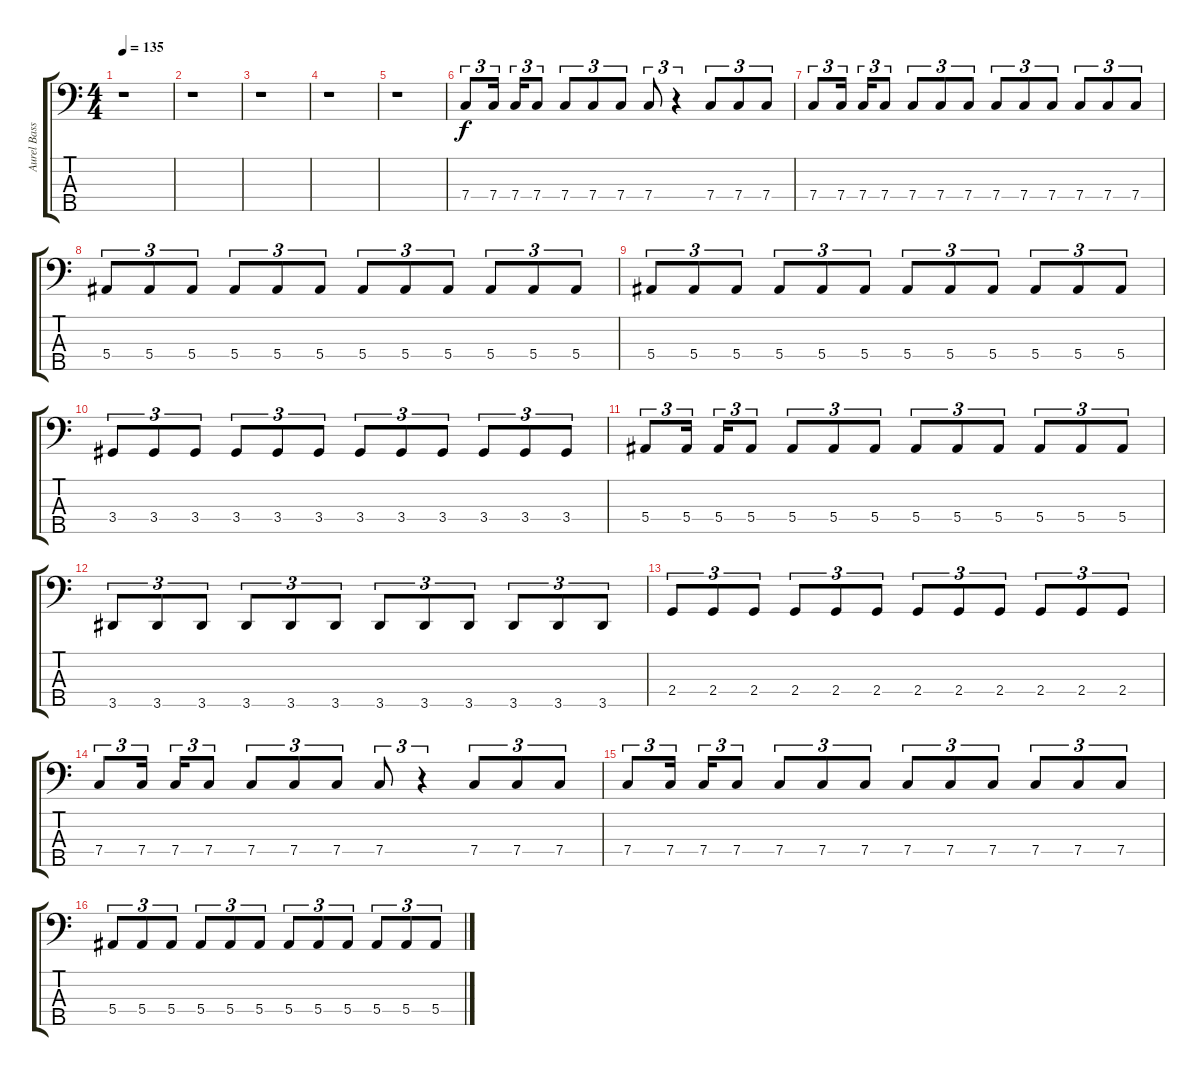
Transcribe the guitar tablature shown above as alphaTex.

\track ("Aurel Bass" "Aurel Bass") {instrument electricbassfinger}
\staff {score tabs}
\tuning (Ab2 Eb2 Bb1 F1 C1) {hide}
\ts (4 4)
\tempo 135
\clef f4
\ks c
r.1{dy f} |
r.1 |
r.1 |
r.1 |
r.1 |
7.4.8{tu (3 2)} 7.4.16{tu (3 2)} 7.4.16{tu (3 2)} 7.4.8{tu (3 2)} 7.4.8{tu (3 2)} 7.4.8{tu (3 2)} 7.4.8{tu (3 2)} 7.4.8{tu (3 2)} r.4{tu (3 2)} 7.4.8{tu (3 2)} 7.4.8{tu (3 2)} 7.4.8{tu (3 2)} |
7.4.8{tu (3 2)} 7.4.16{tu (3 2)} 7.4.16{tu (3 2)} 7.4.8{tu (3 2)} 7.4.8{tu (3 2)} 7.4.8{tu (3 2)} 7.4.8{tu (3 2)} 7.4.8{tu (3 2)} 7.4.8{tu (3 2)} 7.4.8{tu (3 2)} 7.4.8{tu (3 2)} 7.4.8{tu (3 2)} 7.4.8{tu (3 2)} |
5.4.8{tu (3 2)} 5.4.8{tu (3 2)} 5.4.8{tu (3 2)} 5.4.8{tu (3 2)} 5.4.8{tu (3 2)} 5.4.8{tu (3 2)} 5.4.8{tu (3 2)} 5.4.8{tu (3 2)} 5.4.8{tu (3 2)} 5.4.8{tu (3 2)} 5.4.8{tu (3 2)} 5.4.8{tu (3 2)} |
5.4.8{tu (3 2)} 5.4.8{tu (3 2)} 5.4.8{tu (3 2)} 5.4.8{tu (3 2)} 5.4.8{tu (3 2)} 5.4.8{tu (3 2)} 5.4.8{tu (3 2)} 5.4.8{tu (3 2)} 5.4.8{tu (3 2)} 5.4.8{tu (3 2)} 5.4.8{tu (3 2)} 5.4.8{tu (3 2)} |
3.4.8{tu (3 2)} 3.4.8{tu (3 2)} 3.4.8{tu (3 2)} 3.4.8{tu (3 2)} 3.4.8{tu (3 2)} 3.4.8{tu (3 2)} 3.4.8{tu (3 2)} 3.4.8{tu (3 2)} 3.4.8{tu (3 2)} 3.4.8{tu (3 2)} 3.4.8{tu (3 2)} 3.4.8{tu (3 2)} |
5.4.8{tu (3 2)} 5.4.16{tu (3 2)} 5.4.16{tu (3 2)} 5.4.8{tu (3 2)} 5.4.8{tu (3 2)} 5.4.8{tu (3 2)} 5.4.8{tu (3 2)} 5.4.8{tu (3 2)} 5.4.8{tu (3 2)} 5.4.8{tu (3 2)} 5.4.8{tu (3 2)} 5.4.8{tu (3 2)} 5.4.8{tu (3 2)} |
3.5.8{tu (3 2)} 3.5.8{tu (3 2)} 3.5.8{tu (3 2)} 3.5.8{tu (3 2)} 3.5.8{tu (3 2)} 3.5.8{tu (3 2)} 3.5.8{tu (3 2)} 3.5.8{tu (3 2)} 3.5.8{tu (3 2)} 3.5.8{tu (3 2)} 3.5.8{tu (3 2)} 3.5.8{tu (3 2)} |
2.4.8{tu (3 2)} 2.4.8{tu (3 2)} 2.4.8{tu (3 2)} 2.4.8{tu (3 2)} 2.4.8{tu (3 2)} 2.4.8{tu (3 2)} 2.4.8{tu (3 2)} 2.4.8{tu (3 2)} 2.4.8{tu (3 2)} 2.4.8{tu (3 2)} 2.4.8{tu (3 2)} 2.4.8{tu (3 2)} |
7.4.8{tu (3 2)} 7.4.16{tu (3 2)} 7.4.16{tu (3 2)} 7.4.8{tu (3 2)} 7.4.8{tu (3 2)} 7.4.8{tu (3 2)} 7.4.8{tu (3 2)} 7.4.8{tu (3 2)} r.4{tu (3 2)} 7.4.8{tu (3 2)} 7.4.8{tu (3 2)} 7.4.8{tu (3 2)} |
7.4.8{tu (3 2)} 7.4.16{tu (3 2)} 7.4.16{tu (3 2)} 7.4.8{tu (3 2)} 7.4.8{tu (3 2)} 7.4.8{tu (3 2)} 7.4.8{tu (3 2)} 7.4.8{tu (3 2)} 7.4.8{tu (3 2)} 7.4.8{tu (3 2)} 7.4.8{tu (3 2)} 7.4.8{tu (3 2)} 7.4.8{tu (3 2)} |
5.4.8{tu (3 2)} 5.4.8{tu (3 2)} 5.4.8{tu (3 2)} 5.4.8{tu (3 2)} 5.4.8{tu (3 2)} 5.4.8{tu (3 2)} 5.4.8{tu (3 2)} 5.4.8{tu (3 2)} 5.4.8{tu (3 2)} 5.4.8{tu (3 2)} 5.4.8{tu (3 2)} 5.4.8{tu (3 2)}
